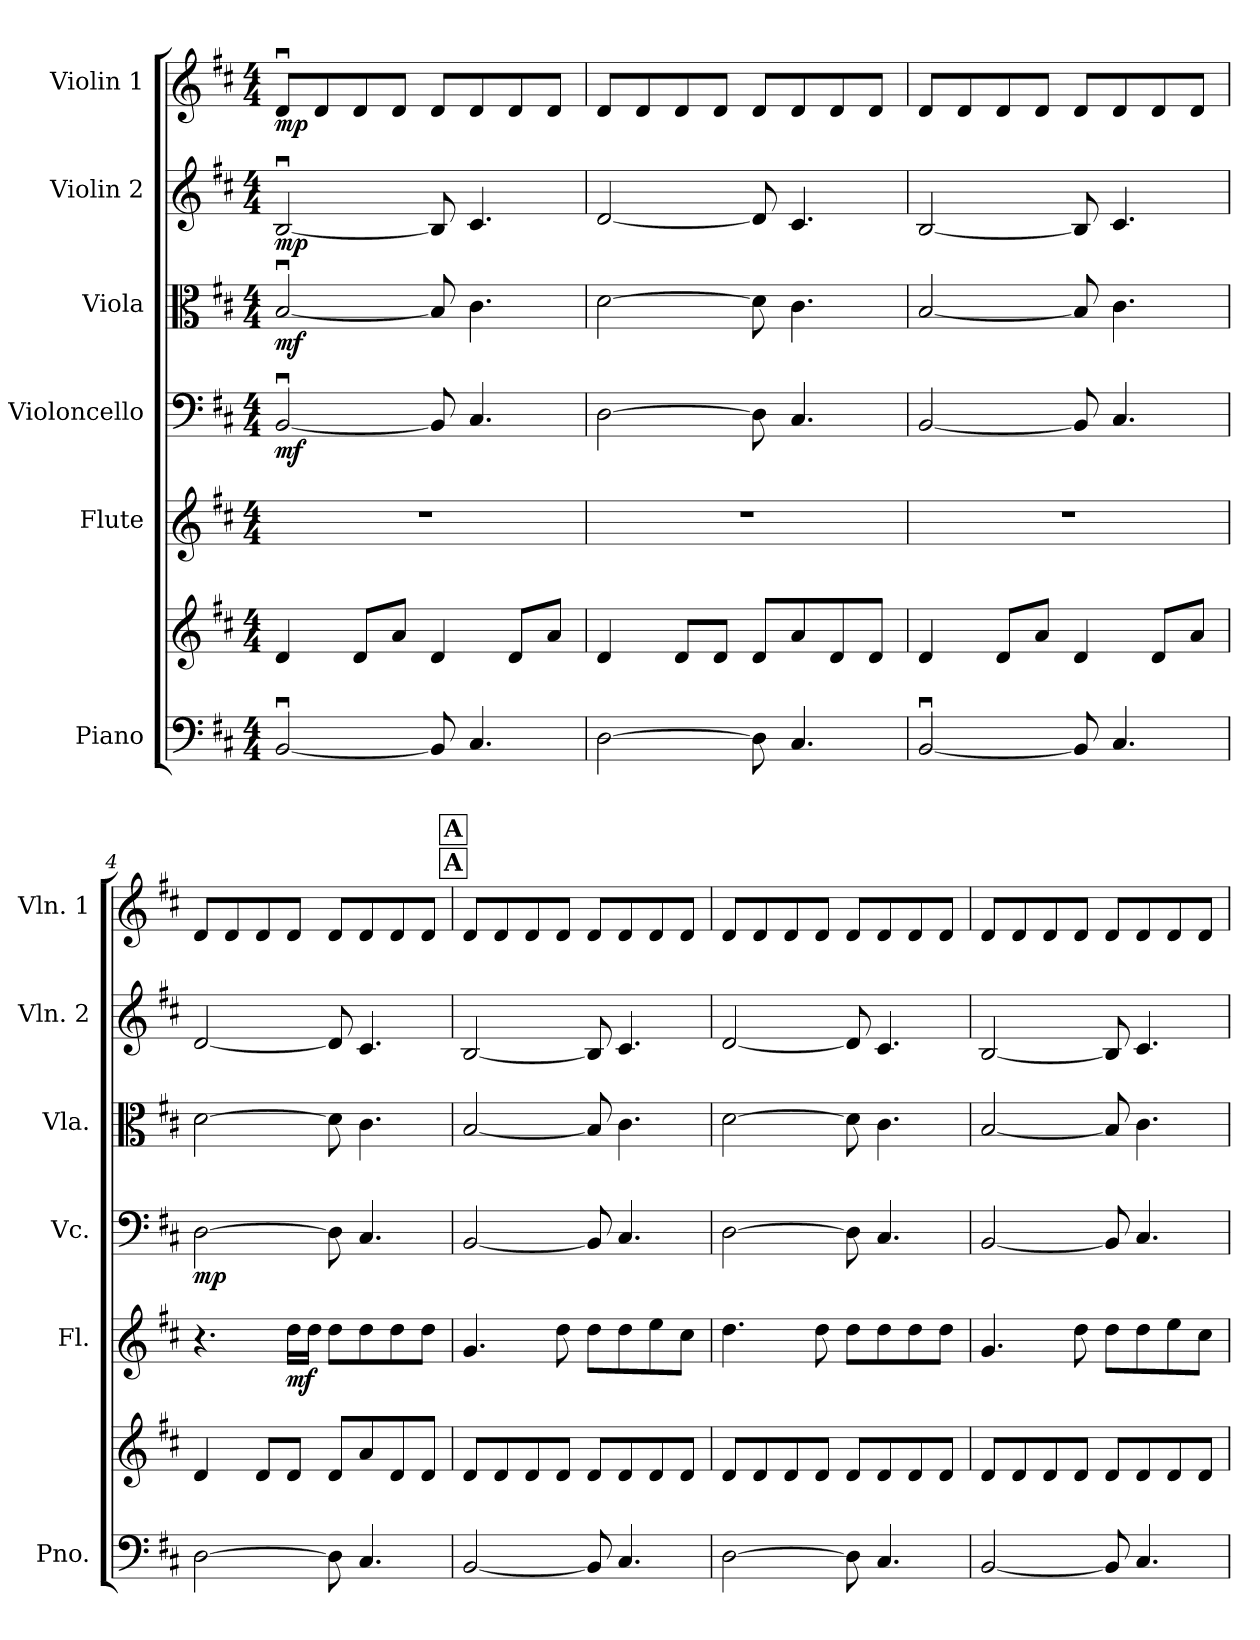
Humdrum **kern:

**kern	**kern	**dynam	**kern	**dynam	**kern	**dynam	**kern	**dynam	**kern	**dynam	**kern	**dynam
*part6	*part6	*part6	*part5	*part5	*part4	*part4	*part3	*part3	*part2	*part2	*part1	*part1
*staff7	*staff6	*staff6/7	*staff5	*staff5	*staff4	*staff4	*staff3	*staff3	*staff2	*staff2	*staff1	*staff1
*I"Piano	*	*	*I"Flute	*	*I"Violoncello	*	*I"Viola	*	*I"Violin 2	*	*I"Violin 1	*
*I'Pno.	*	*	*I'Fl.	*	*I'Vc.	*	*I'Vla.	*	*I'Vln. 2	*	*I'Vln. 1	*
*clefF4	*clefG2	*	*clefG2	*	*clefF4	*	*clefC3	*	*clefG2	*	*clefG2	*
*k[f#c#]	*k[f#c#]	*	*k[f#c#]	*	*k[f#c#]	*	*k[f#c#]	*	*k[f#c#]	*	*k[f#c#]	*
*M4/4	*M4/4	*	*M4/4	*	*M4/4	*	*M4/4	*	*M4/4	*	*M4/4	*
*MM105	*MM105	*	*MM105	*	*MM105	*	*MM105	*	*MM105	*	*MM105	*
=1	=1	=1	=1	=1	=1	=1	=1	=1	=1	=1	=1	=1
!	!	!LO:DY:b=2	!	!	!	!	!	!	!	!	!	!
!	!	!LO:DY:n=1:b	!	!	!	!LO:DY:b	!	!LO:DY:b	!	!LO:DY:b	!	!LO:DY:b
[2BBu/	4d/	mf mf	1r	.	[2BBu/	mf	[2Bu/	mf	[2Bu/	mp	8du/L	mp
.	.	.	.	.	.	.	.	.	.	.	8d/	.
.	8d/L	.	.	.	.	.	.	.	.	.	8d/	.
.	8a/J	.	.	.	.	.	.	.	.	.	8d/J	.
8BB/]	4d/	.	.	.	8BB/]	.	8B/]	.	8B/]	.	8d/L	.
4.C#/	.	.	.	.	4.C#/	.	4.c#\	.	4.c#/	.	8d/	.
.	8d/L	.	.	.	.	.	.	.	.	.	8d/	.
.	8a/J	.	.	.	.	.	.	.	.	.	8d/J	.
=2	=2	=2	=2	=2	=2	=2	=2	=2	=2	=2	=2	=2
[2D\	4d/	.	1r	.	[2D\	.	[2d\	.	[2d/	.	8d/L	.
.	.	.	.	.	.	.	.	.	.	.	8d/	.
.	8d/L	.	.	.	.	.	.	.	.	.	8d/	.
.	8d/J	.	.	.	.	.	.	.	.	.	8d/J	.
8D\]	8d/L	.	.	.	8D\]	.	8d\]	.	8d/]	.	8d/L	.
4.C#/	8a/	.	.	.	4.C#/	.	4.c#\	.	4.c#/	.	8d/	.
.	8d/	.	.	.	.	.	.	.	.	.	8d/	.
.	8d/J	.	.	.	.	.	.	.	.	.	8d/J	.
=3	=3	=3	=3	=3	=3	=3	=3	=3	=3	=3	=3	=3
[2BBu/	4d/	.	1r	.	[2BB/	.	[2B/	.	[2B/	.	8d/L	.
.	.	.	.	.	.	.	.	.	.	.	8d/	.
.	8d/L	.	.	.	.	.	.	.	.	.	8d/	.
.	8a/J	.	.	.	.	.	.	.	.	.	8d/J	.
8BB/]	4d/	.	.	.	8BB/]	.	8B/]	.	8B/]	.	8d/L	.
4.C#/	.	.	.	.	4.C#/	.	4.c#\	.	4.c#/	.	8d/	.
.	8d/L	.	.	.	.	.	.	.	.	.	8d/	.
.	8a/J	.	.	.	.	.	.	.	.	.	8d/J	.
=4	=4	=4	=4	=4	=4	=4	=4	=4	=4	=4	=4	=4
!	!	!LO:DY:b=2	!	!	!	!	!	!	!	!	!	!
!	!	!LO:DY:n=1:b	!	!	!	!LO:DY:b	!	!	!	!	!	!
[2D\	4d/	mp mp	4.r	.	[2D\	mp	[2d\	.	[2d/	.	8d/L	.
.	.	.	.	.	.	.	.	.	.	.	8d/	.
.	8d/L	.	.	.	.	.	.	.	.	.	8d/	.
!	!	!	!	!LO:DY:b	!	!	!	!	!	!	!	!
.	8d/J	.	16dd\LL	mf	.	.	.	.	.	.	8d/J	.
.	.	.	16dd\JJ	.	.	.	.	.	.	.	.	.
8D\]	8d/L	.	8dd\L	.	8D\]	.	8d\]	.	8d/]	.	8d/L	.
4.C#/	8a/	.	8dd\	.	4.C#/	.	4.c#\	.	4.c#/	.	8d/	.
.	8d/	.	8dd\	.	.	.	.	.	.	.	8d/	.
.	8d/J	.	8dd\J	.	.	.	.	.	.	.	8d/J	.
!!LO:PB:g=z
!!LO:REH:place=s1:a:B:fs=14:t=A
!!LO:REH:place=s1:a:B:fs=14:t=A
=5	=5	=5	=5	=5	=5	=5	=5	=5	=5	=5	=5	=5
[2BB/	8d/L	.	4.g/	.	[2BB/	.	[2B/	.	[2B/	.	8d/L	.
.	8d/	.	.	.	.	.	.	.	.	.	8d/	.
.	8d/	.	.	.	.	.	.	.	.	.	8d/	.
.	8d/J	.	8dd\	.	.	.	.	.	.	.	8d/J	.
8BB/]	8d/L	.	8dd\L	.	8BB/]	.	8B/]	.	8B/]	.	8d/L	.
4.C#/	8d/	.	8dd\	.	4.C#/	.	4.c#\	.	4.c#/	.	8d/	.
.	8d/	.	8ee\	.	.	.	.	.	.	.	8d/	.
.	8d/J	.	8cc#\J	.	.	.	.	.	.	.	8d/J	.
=6	=6	=6	=6	=6	=6	=6	=6	=6	=6	=6	=6	=6
[2D\	8d/L	.	4.dd\	.	[2D\	.	[2d\	.	[2d/	.	8d/L	.
.	8d/	.	.	.	.	.	.	.	.	.	8d/	.
.	8d/	.	.	.	.	.	.	.	.	.	8d/	.
.	8d/J	.	8dd\	.	.	.	.	.	.	.	8d/J	.
8D\]	8d/L	.	8dd\L	.	8D\]	.	8d\]	.	8d/]	.	8d/L	.
4.C#/	8d/	.	8dd\	.	4.C#/	.	4.c#\	.	4.c#/	.	8d/	.
.	8d/	.	8dd\	.	.	.	.	.	.	.	8d/	.
.	8d/J	.	8dd\J	.	.	.	.	.	.	.	8d/J	.
=7	=7	=7	=7	=7	=7	=7	=7	=7	=7	=7	=7	=7
[2BB/	8d/L	.	4.g/	.	[2BB/	.	[2B/	.	[2B/	.	8d/L	.
.	8d/	.	.	.	.	.	.	.	.	.	8d/	.
.	8d/	.	.	.	.	.	.	.	.	.	8d/	.
.	8d/J	.	8dd\	.	.	.	.	.	.	.	8d/J	.
8BB/]	8d/L	.	8dd\L	.	8BB/]	.	8B/]	.	8B/]	.	8d/L	.
4.C#/	8d/	.	8dd\	.	4.C#/	.	4.c#\	.	4.c#/	.	8d/	.
.	8d/	.	8ee\	.	.	.	.	.	.	.	8d/	.
.	8d/J	.	8cc#\J	.	.	.	.	.	.	.	8d/J	.
=	=	=	=	=	=	=	=	=	=	=	=	=
*-	*-	*-	*-	*-	*-	*-	*-	*-	*-	*-	*-	*-
